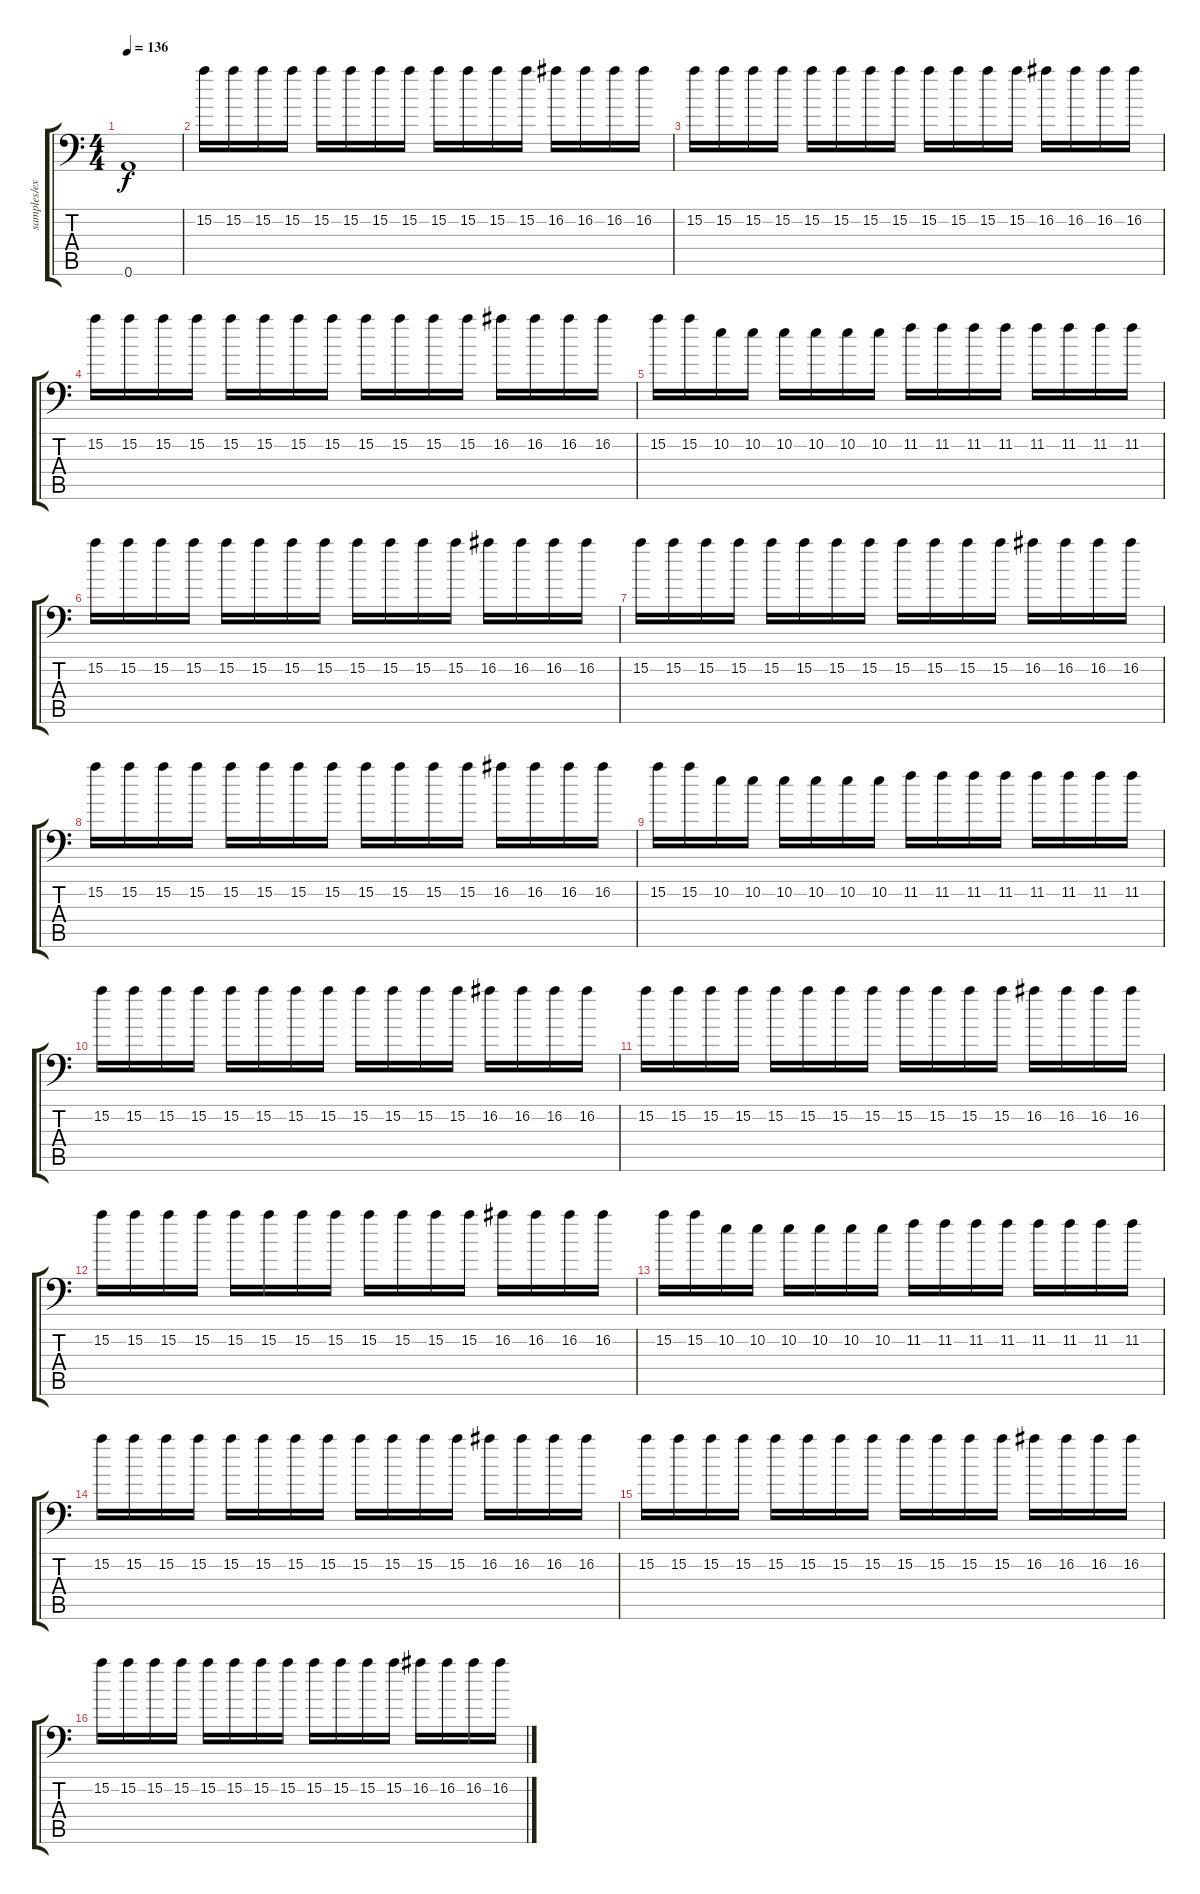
\track ("samples/extra guitar" "samples/ex") {instrument distortionguitar}
\staff {score tabs}
\tuning (B3 Gb3 D3 A2 E2 A1) {hide}
\ts (4 4)
\tempo 136
\clef f4
\ks c
0.6{t}.1{dy f} |
15.2.16{volume 7} 15.2.16 15.2.16 15.2.16 15.2.16 15.2.16 15.2.16 15.2.16 15.2.16 15.2.16 15.2.16 15.2.16 16.2.16 16.2.16 16.2.16 16.2.16 |
15.2.16 15.2.16 15.2.16 15.2.16 15.2.16 15.2.16 15.2.16 15.2.16 15.2.16 15.2.16 15.2.16 15.2.16 16.2.16 16.2.16 16.2.16 16.2.16 |
15.2.16 15.2.16 15.2.16 15.2.16 15.2.16 15.2.16 15.2.16 15.2.16 15.2.16 15.2.16 15.2.16 15.2.16 16.2.16 16.2.16 16.2.16 16.2.16 |
15.2.16 15.2.16 10.2.16 10.2.16 10.2.16 10.2.16 10.2.16 10.2.16 11.2.16 11.2.16 11.2.16 11.2.16 11.2.16 11.2.16 11.2.16 11.2.16 |
15.2.16 15.2.16 15.2.16 15.2.16 15.2.16 15.2.16 15.2.16 15.2.16 15.2.16 15.2.16 15.2.16 15.2.16 16.2.16 16.2.16 16.2.16 16.2.16 |
15.2.16 15.2.16 15.2.16 15.2.16 15.2.16 15.2.16 15.2.16 15.2.16 15.2.16 15.2.16 15.2.16 15.2.16 16.2.16 16.2.16 16.2.16 16.2.16 |
15.2.16 15.2.16 15.2.16 15.2.16 15.2.16 15.2.16 15.2.16 15.2.16 15.2.16 15.2.16 15.2.16 15.2.16 16.2.16 16.2.16 16.2.16 16.2.16 |
15.2.16 15.2.16 10.2.16 10.2.16 10.2.16 10.2.16 10.2.16 10.2.16 11.2.16 11.2.16 11.2.16 11.2.16 11.2.16 11.2.16 11.2.16 11.2.16 |
15.2.16 15.2.16 15.2.16 15.2.16 15.2.16 15.2.16 15.2.16 15.2.16 15.2.16 15.2.16 15.2.16 15.2.16 16.2.16 16.2.16 16.2.16 16.2.16 |
15.2.16 15.2.16 15.2.16 15.2.16 15.2.16 15.2.16 15.2.16 15.2.16 15.2.16 15.2.16 15.2.16 15.2.16 16.2.16 16.2.16 16.2.16 16.2.16 |
15.2.16 15.2.16 15.2.16 15.2.16 15.2.16 15.2.16 15.2.16 15.2.16 15.2.16 15.2.16 15.2.16 15.2.16 16.2.16 16.2.16 16.2.16 16.2.16 |
15.2.16 15.2.16 10.2.16 10.2.16 10.2.16 10.2.16 10.2.16 10.2.16 11.2.16 11.2.16 11.2.16 11.2.16 11.2.16 11.2.16 11.2.16 11.2.16 |
15.2.16 15.2.16 15.2.16 15.2.16 15.2.16 15.2.16 15.2.16 15.2.16 15.2.16 15.2.16 15.2.16 15.2.16 16.2.16 16.2.16 16.2.16 16.2.16 |
15.2.16 15.2.16 15.2.16 15.2.16 15.2.16 15.2.16 15.2.16 15.2.16 15.2.16 15.2.16 15.2.16 15.2.16 16.2.16 16.2.16 16.2.16 16.2.16 |
15.2.16 15.2.16 15.2.16 15.2.16 15.2.16 15.2.16 15.2.16 15.2.16 15.2.16 15.2.16 15.2.16 15.2.16 16.2.16 16.2.16 16.2.16 16.2.16
